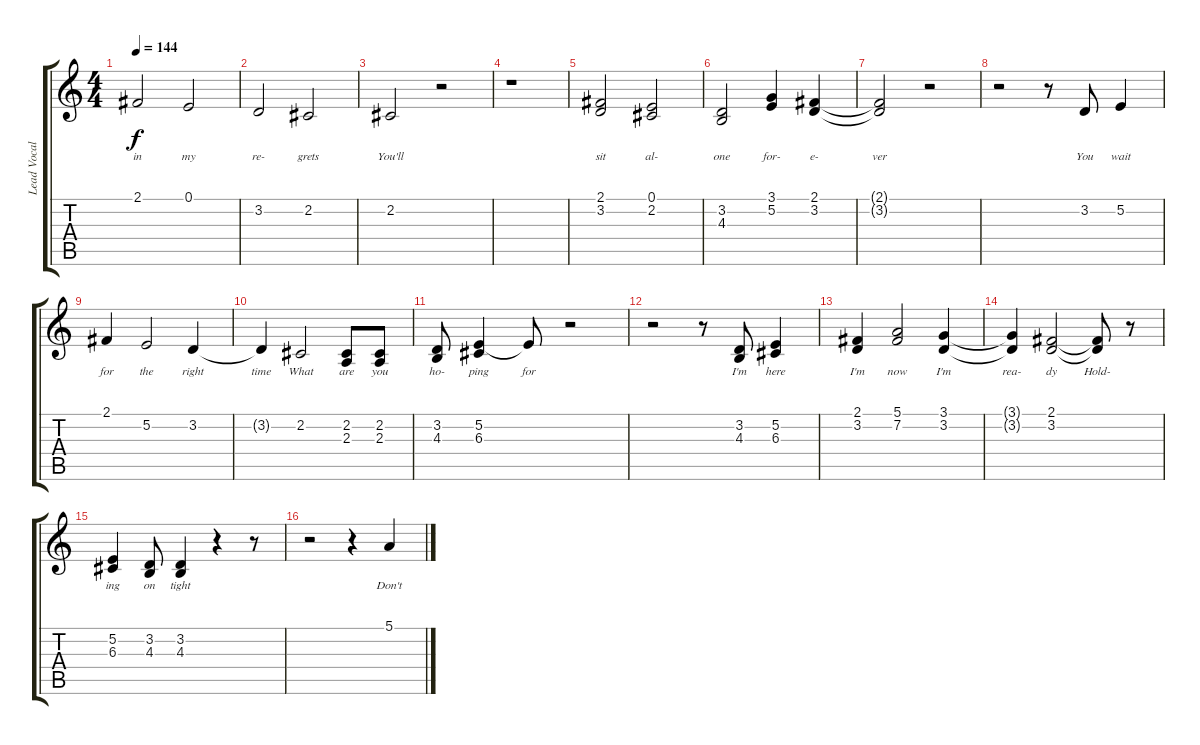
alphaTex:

\track ("Lead Vocals" "Lead Vocal") {instrument lead6voice}
\staff {score tabs}
\tuning (E4 B3 G3 D3 A2 E2) {hide}
\ts (4 4)
\tempo 144
\clef g2
\ks c
2.1.2{lyrics (0 "in") lyrics (1 "") lyrics (2 "") lyrics (3 "") lyrics (4 "") dy f} 0.1.2{lyrics (0 "my") lyrics (1 "") lyrics (2 "") lyrics (3 "") lyrics (4 "")} |
3.2.2{lyrics (0 "re-") lyrics (1 "") lyrics (2 "") lyrics (3 "") lyrics (4 "")} 2.2.2{lyrics (0 "grets") lyrics (1 "") lyrics (2 "") lyrics (3 "") lyrics (4 "")} |
2.2.2{lyrics (0 "You'll") lyrics (1 "") lyrics (2 "") lyrics (3 "") lyrics (4 "")} r.2 |
r.1 |
(2.1 3.2).2{lyrics (0 "sit") lyrics (1 "") lyrics (2 "") lyrics (3 "") lyrics (4 "")} (0.1 2.2).2{lyrics (0 "al-") lyrics (1 "") lyrics (2 "") lyrics (3 "") lyrics (4 "")} |
(3.2 4.3).2{lyrics (0 "one") lyrics (1 "") lyrics (2 "") lyrics (3 "") lyrics (4 "")} (3.1 5.2).4{lyrics (0 "for-") lyrics (1 "") lyrics (2 "") lyrics (3 "") lyrics (4 "")} (2.1 3.2).4{lyrics (0 "e-") lyrics (1 "") lyrics (2 "") lyrics (3 "") lyrics (4 "")} |
(2.1{t} 3.2{t}).2{lyrics (0 "ver") lyrics (1 "") lyrics (2 "") lyrics (3 "") lyrics (4 "")} r.2 |
r.2 r.8 3.2.8{lyrics (0 "You") lyrics (1 "") lyrics (2 "") lyrics (3 "") lyrics (4 "")} 5.2.4{lyrics (0 "wait") lyrics (1 "") lyrics (2 "") lyrics (3 "") lyrics (4 "")} |
2.1.4{lyrics (0 "for") lyrics (1 "") lyrics (2 "") lyrics (3 "") lyrics (4 "")} 5.2.2{lyrics (0 "the") lyrics (1 "") lyrics (2 "") lyrics (3 "") lyrics (4 "")} 3.2.4{lyrics (0 "right") lyrics (1 "") lyrics (2 "") lyrics (3 "") lyrics (4 "")} |
3.2{t}.4{lyrics (0 "time") lyrics (1 "") lyrics (2 "") lyrics (3 "") lyrics (4 "")} 2.2.2{lyrics (0 "What") lyrics (1 "") lyrics (2 "") lyrics (3 "") lyrics (4 "")} (2.2 2.3).8{lyrics (0 "are") lyrics (1 "") lyrics (2 "") lyrics (3 "") lyrics (4 "")} (2.2 2.3).8{lyrics (0 "you") lyrics (1 "") lyrics (2 "") lyrics (3 "") lyrics (4 "")} |
(3.2 4.3).8{lyrics (0 "ho-") lyrics (1 "") lyrics (2 "") lyrics (3 "") lyrics (4 "")} (5.2 6.3).4{lyrics (0 "ping") lyrics (1 "") lyrics (2 "") lyrics (3 "") lyrics (4 "")} 5.2{t}.8{lyrics (0 "for") lyrics (1 "") lyrics (2 "") lyrics (3 "") lyrics (4 "")} r.2 |
r.2 r.8 (3.2 4.3).8{lyrics (0 "I'm") lyrics (1 "") lyrics (2 "") lyrics (3 "") lyrics (4 "")} (5.2 6.3).4{lyrics (0 "here") lyrics (1 "") lyrics (2 "") lyrics (3 "") lyrics (4 "")} |
(2.1 3.2).4{lyrics (0 "I'm") lyrics (1 "") lyrics (2 "") lyrics (3 "") lyrics (4 "")} (5.1 7.2).2{lyrics (0 "now") lyrics (1 "") lyrics (2 "") lyrics (3 "") lyrics (4 "")} (3.1 3.2).4{lyrics (0 "I'm") lyrics (1 "") lyrics (2 "") lyrics (3 "") lyrics (4 "")} |
(3.1{t} 3.2{t}).4{lyrics (0 "rea-") lyrics (1 "") lyrics (2 "") lyrics (3 "") lyrics (4 "")} (2.1 3.2).2{lyrics (0 "dy") lyrics (1 "") lyrics (2 "") lyrics (3 "") lyrics (4 "")} (2.1{t} 3.2{t}).8{lyrics (0 "Hold-") lyrics (1 "") lyrics (2 "") lyrics (3 "") lyrics (4 "")} r.8 |
(5.2 6.3).4{lyrics (0 "ing") lyrics (1 "") lyrics (2 "") lyrics (3 "") lyrics (4 "")} (3.2 4.3).8{lyrics (0 "on") lyrics (1 "") lyrics (2 "") lyrics (3 "") lyrics (4 "")} (3.2 4.3).4{lyrics (0 "tight") lyrics (1 "") lyrics (2 "") lyrics (3 "") lyrics (4 "")} r.4 r.8 |
r.2 r.4 5.1.4{lyrics (0 "Don't") lyrics (1 "") lyrics (2 "") lyrics (3 "") lyrics (4 "")}
